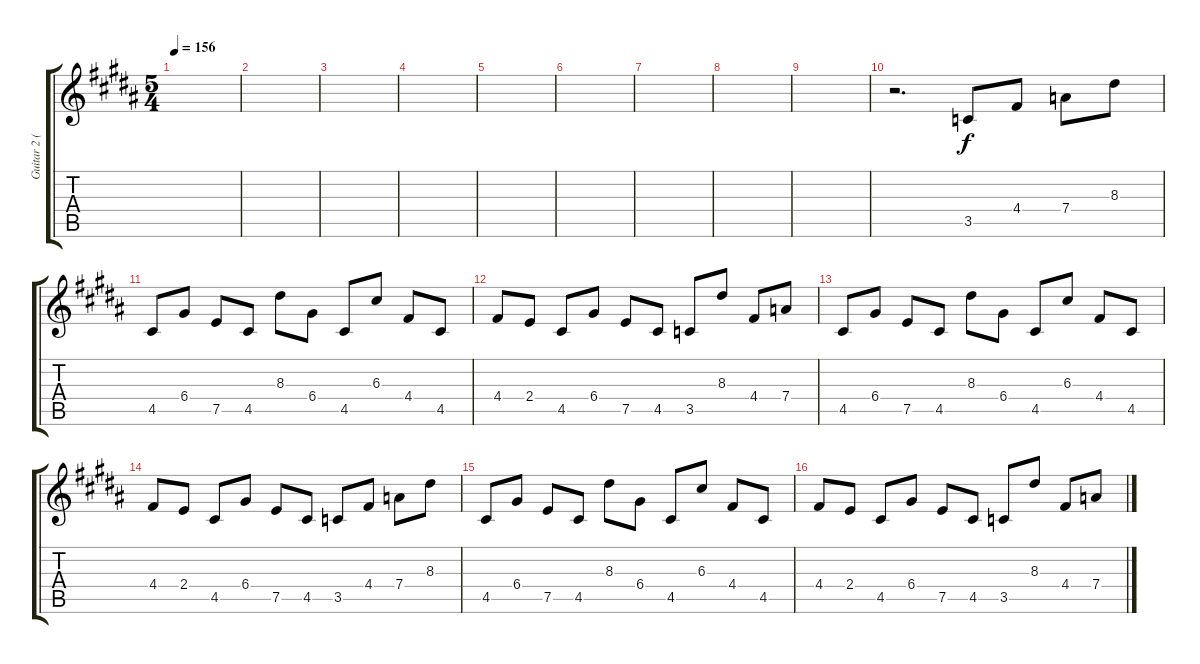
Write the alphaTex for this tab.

\track ("Guitar 2 (Standard) - Mark Hosking" "Guitar 2 (") {instrument overdrivenguitar}
\staff {score tabs}
\tuning (E4 B3 G3 D3 A2 E2) {hide}
\ts (5 4)
\tempo 156
\clef g2
\ks b
|
|
|
|
|
|
|
|
|
r.2{d} 3.5.8 4.4.8 7.4.8 8.3.8 |
4.5.8 6.4.8 7.5.8 4.5.8 8.3.8 6.4.8 4.5.8 6.3.8 4.4.8 4.5.8 |
4.4.8 2.4.8 4.5.8 6.4.8 7.5.8 4.5.8 3.5.8 8.3.8 4.4.8 7.4.8 |
4.5.8 6.4.8 7.5.8 4.5.8 8.3.8 6.4.8 4.5.8 6.3.8 4.4.8 4.5.8 |
4.4.8 2.4.8 4.5.8 6.4.8 7.5.8 4.5.8 3.5.8 4.4.8 7.4.8 8.3.8 |
4.5.8 6.4.8 7.5.8 4.5.8 8.3.8 6.4.8 4.5.8 6.3.8 4.4.8 4.5.8 |
4.4.8 2.4.8 4.5.8 6.4.8 7.5.8 4.5.8 3.5.8 8.3.8 4.4.8 7.4.8
